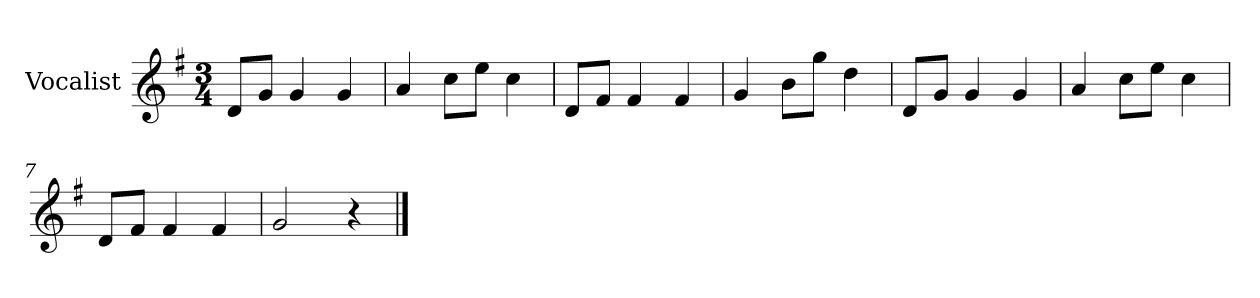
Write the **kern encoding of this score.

**kern
*part1
*staff1
*I"Vocalist
*k[f#]
*G:
*M3/4
=1
8dL
8gJ
4g
4g
=2
4a
8ccL
8eeJ
4cc
=3
8dL
8f#J
4f#
4f#
=4
4g
8bL
8ggJ
4dd
=5
8dL
8gJ
4g
4g
=6
4a
8ccL
8eeJ
4cc
=7
8dL
8f#J
4f#
4f#
=8
2g
4r
==
*-
